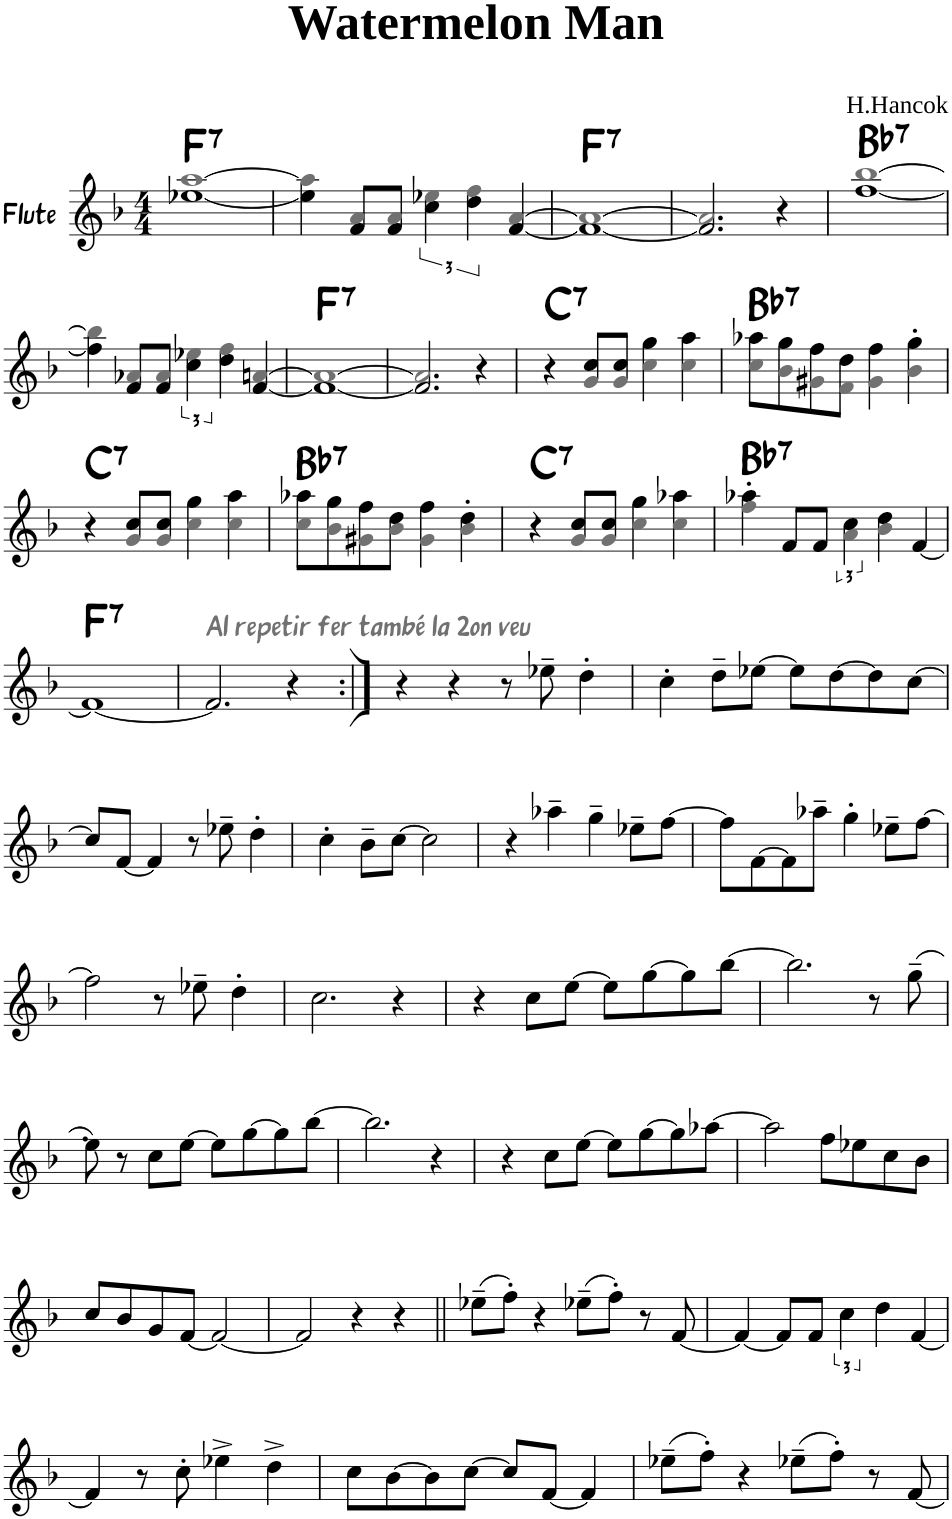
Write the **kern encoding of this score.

**kern	**harte
*part1	*part1
*staff1	*
*I"Flute	*
*I'Fl	*
*clefG2	*
*k[b-]	*
*M4/4	*
=1	=1
!	!LO:H:kt=7
[1ee-X [1aai	F:7
=2	=2
4ee-\] 4aai\]	.
8f/ 8ai/L	.
8f/ 8ai/J	.
6cc\ 6ee-Xi\	.
6dd\ 6ffi\	.
[6f/ [6ai/	.
=3	=3
!	!LO:H:kt=7
1f_ 1ai_	F:7
=4	=4
2.f/] 2.ai/]	.
4r	.
=5	=5
!	!LO:H:kt=7
[1ff [1bb-i	Bb:7
!!LO:LB:g=z
=6	=6
4ff\] 4bb-i\]	.
8f/ 8a-Xi/L	.
8f/ 8a-i/J	.
6cc\ 6ee-Xi\	.
6dd\ 6ffi\	.
[6f/ [6ani/	.
=7	=7
!	!LO:H:kt=7
1f_ 1ai_	F:7
=8	=8
2.f/] 2.ai/]	.
4r	.
=9	=9
!	!LO:H:kt=7
4r	C:7
8gi/ 8cc/L	.
8gi/ 8cc/J	.
4cci\ 4gg\	.
4cci\ 4aa\	.
=10	=10
!	!LO:H:kt=7
8cci\ 8aa-X\L	Bb:7
8b-i\ 8gg\	.
8g#Xi\ 8ff\	.
8fi\ 8dd\J	.
4g#i\ 4ff\	.
4b-i\' 4gg\'	.
!!LO:LB:g=z
=11	=11
!	!LO:H:kt=7
4r	C:7
8gi/ 8cc/L	.
8gi/ 8cc/J	.
4cci\ 4gg\	.
4cci\ 4aa\	.
=12	=12
!	!LO:H:kt=7
8cci\ 8aa-X\L	Bb:7
8b-i\ 8gg\	.
8g#Xi\ 8ff\	.
8b-i\ 8dd\J	.
4g#i\ 4ff\	.
4b-i\' 4dd\'	.
=13	=13
!	!LO:H:kt=7
4r	C:7
8gi/ 8cc/L	.
8gi/ 8cc/J	.
4cci\ 4gg\	.
4cci\ 4aa-X\	.
=14	=14
!	!LO:H:kt=7
4ffi\' 4aa-X\'	Bb:7
8f/L	.
8f/J	.
6ai\ 6cc\	.
6b-i\ 6dd\	.
[6f/	.
!!LO:LB:g=z
=15	=15
!	!LO:H:kt=7
1f_	F:7
=16	=16
!LO:TX:a:color=#717171:t=Al repetir fer també la 2on veu	!
2.f/]	.
4r	.
=17:|!	=17:|!
4r	.
4r	.
8r	.
8ee-X~\	.
4dd'\	.
=18	=18
4cc'\	.
8dd~\L	.
[8ee-X\J	.
8ee-\L]	.
[8dd\	.
8dd\]	.
[8cc\J	.
!!LO:LB:g=z
=19	=19
8cc/L]	.
[8f/J	.
4f/]	.
8r	.
8ee-X~\	.
4dd'\	.
=20	=20
4cc'\	.
8b-~\L	.
[8cc\J	.
2cc\]	.
=21	=21
4r	.
4aa-X~\	.
4gg~\	.
8ee-X~\L	.
[8ff\J	.
=22	=22
8ff\L]	.
[8f\	.
8f\]	.
8aa-X~\J	.
4gg'\	.
8ee-X~\L	.
[8ff\J	.
!!LO:LB:g=z
=23	=23
2ff\]	.
8r	.
8ee-X~\	.
4dd'\	.
=24	=24
2.cc\	.
4r	.
=25	=25
4r	.
8cc\L	.
[8ee\J	.
8ee\L]	.
[8gg\	.
8gg\]	.
[8bb-\J	.
=26	=26
2.bb-\]	.
8r	.
(8gg~\	.
!!LO:LB:g=z
=27	=27
8ee\)	.
8r	.
8cc\L	.
[8ee\J	.
8ee\L]	.
[8gg\	.
8gg\]	.
[8bb-\J	.
=28	=28
2.bb-\]	.
4r	.
=29	=29
4r	.
8cc\L	.
[8ee\J	.
8ee\L]	.
[8gg\	.
8gg\]	.
[8aa-X\J	.
=30	=30
2aa-\]	.
8ff\L	.
8ee-X\	.
8cc\	.
8b-\J	.
!!LO:LB:g=z
=31	=31
8cc/L	.
8b-/	.
8g/	.
[8f/J	.
2f/_	.
=32	=32
2f/]	.
4r	.
4r	.
=33||	=33||
(8ee-X~\L	.
8ff'\J)	.
4r	.
(8ee-X~\L	.
8ff'\J)	.
8r	.
[8f/	.
=34	=34
4f/_	.
8f/L]	.
8f/J	.
6cc\	.
6dd\	.
[6f/	.
!!LO:LB:g=z
=35	=35
4f/]	.
8r	.
8cc'\	.
4ee-X^\	.
4dd^\	.
=36	=36
8cc\L	.
[8b-\	.
8b-\]	.
[8cc\J	.
8cc/L]	.
[8f/J	.
4f/]	.
=37	=37
(8ee-X~\L	.
8ff'\J)	.
4r	.
(8ee-X~\L	.
8ff'\J)	.
8r	.
[8f/	.
=	=
*-	*-
